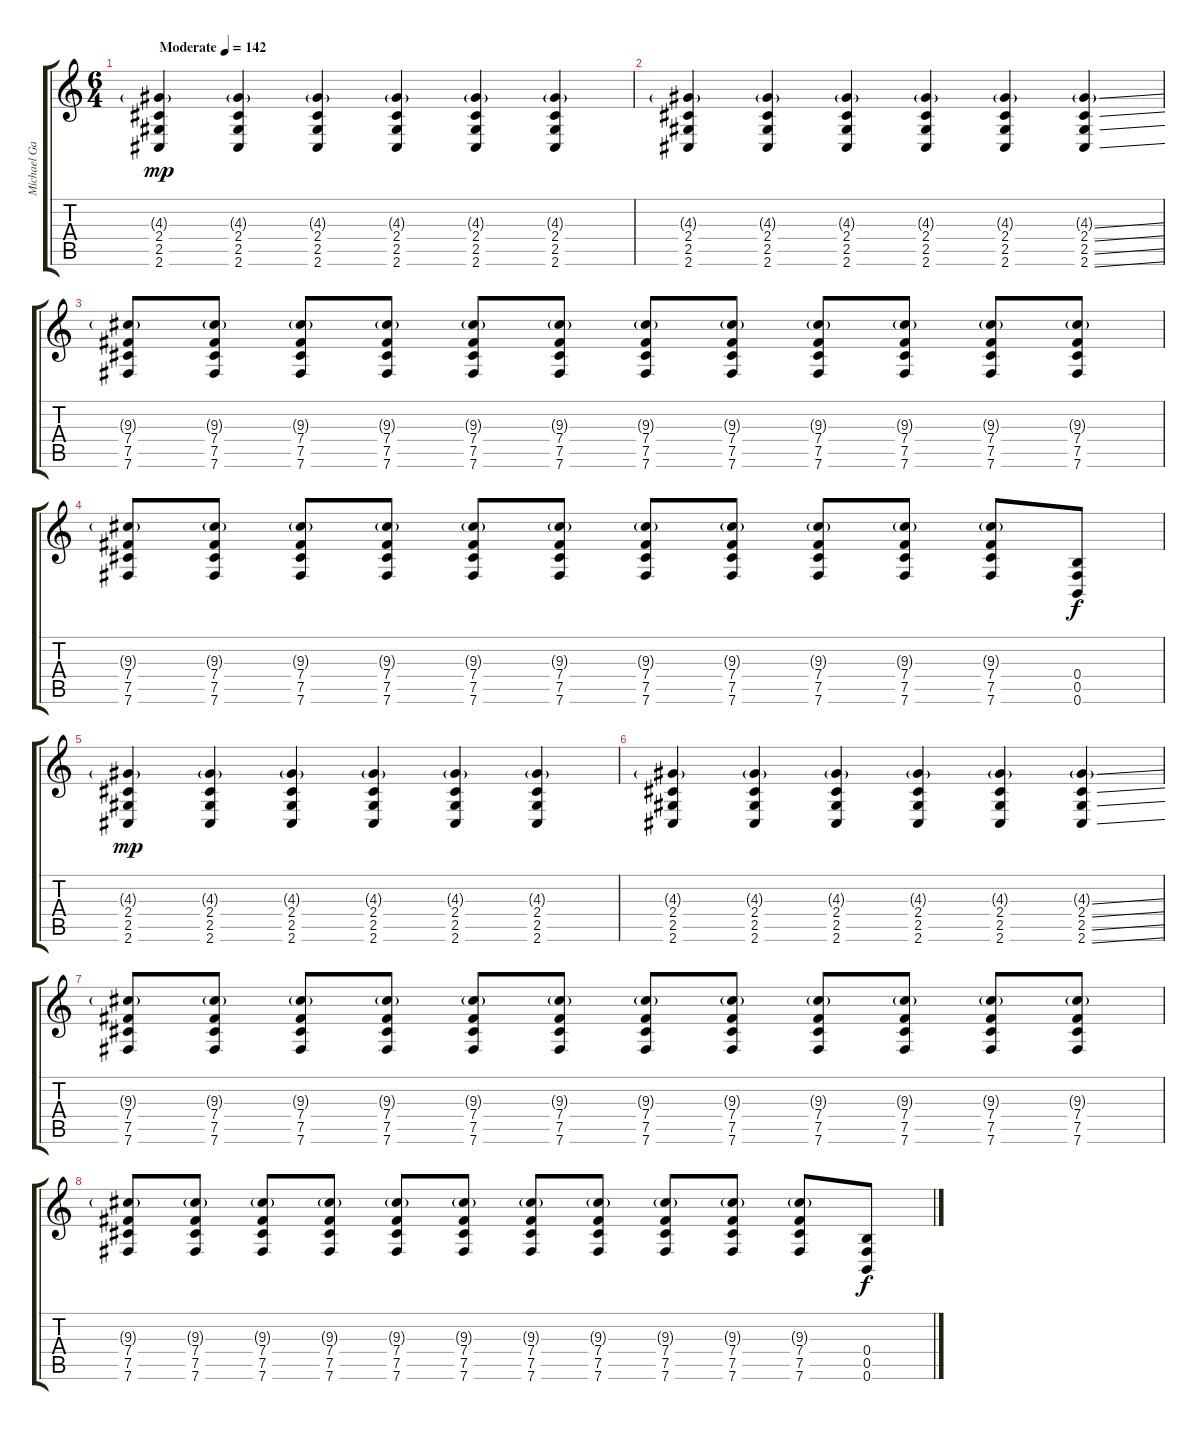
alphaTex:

\track ("Michael Gallagher" "Michael Ga") {instrument distortionguitar}
\staff {score tabs}
\tuning (Db4 Ab3 E3 B2 Gb2 B1) {hide}
\ts (6 4)
\tempo (142 "Moderate")
\clef g2
\ks c
(4.3{g} 2.4 2.5 2.6).4{dy mp instrument distortionguitar} (4.3{g} 2.4 2.5 2.6).4 (4.3{g} 2.4 2.5 2.6).4 (4.3{g} 2.4 2.5 2.6).4 (4.3{g} 2.4 2.5 2.6).4 (4.3{g} 2.4 2.5 2.6).4 |
(4.3{g} 2.4 2.5 2.6).4 (4.3{g} 2.4 2.5 2.6).4 (4.3{g} 2.4 2.5 2.6).4 (4.3{g} 2.4 2.5 2.6).4 (4.3{g} 2.4 2.5 2.6).4 (4.3{ss g} 2.4{ss} 2.5{ss} 2.6{ss}).4 |
(9.3{g} 7.4 7.5 7.6).8 (9.3{g} 7.4 7.5 7.6).8 (9.3{g} 7.4 7.5 7.6).8 (9.3{g} 7.4 7.5 7.6).8 (9.3{g} 7.4 7.5 7.6).8 (9.3{g} 7.4 7.5 7.6).8 (9.3{g} 7.4 7.5 7.6).8 (9.3{g} 7.4 7.5 7.6).8 (9.3{g} 7.4 7.5 7.6).8 (9.3{g} 7.4 7.5 7.6).8 (9.3{g} 7.4 7.5 7.6).8 (9.3{g} 7.4 7.5 7.6).8 |
(9.3{g} 7.4 7.5 7.6).8 (9.3{g} 7.4 7.5 7.6).8 (9.3{g} 7.4 7.5 7.6).8 (9.3{g} 7.4 7.5 7.6).8 (9.3{g} 7.4 7.5 7.6).8 (9.3{g} 7.4 7.5 7.6).8 (9.3{g} 7.4 7.5 7.6).8 (9.3{g} 7.4 7.5 7.6).8 (9.3{g} 7.4 7.5 7.6).8 (9.3{g} 7.4 7.5 7.6).8 (9.3{g} 7.4 7.5 7.6).8 (0.4 0.5 0.6).8{dy f} |
(4.3{g} 2.4 2.5 2.6).4{dy mp} (4.3{g} 2.4 2.5 2.6).4 (4.3{g} 2.4 2.5 2.6).4 (4.3{g} 2.4 2.5 2.6).4 (4.3{g} 2.4 2.5 2.6).4 (4.3{g} 2.4 2.5 2.6).4 |
(4.3{g} 2.4 2.5 2.6).4 (4.3{g} 2.4 2.5 2.6).4 (4.3{g} 2.4 2.5 2.6).4 (4.3{g} 2.4 2.5 2.6).4 (4.3{g} 2.4 2.5 2.6).4 (4.3{ss g} 2.4{ss} 2.5{ss} 2.6{ss}).4 |
(9.3{g} 7.4 7.5 7.6).8 (9.3{g} 7.4 7.5 7.6).8 (9.3{g} 7.4 7.5 7.6).8 (9.3{g} 7.4 7.5 7.6).8 (9.3{g} 7.4 7.5 7.6).8 (9.3{g} 7.4 7.5 7.6).8 (9.3{g} 7.4 7.5 7.6).8 (9.3{g} 7.4 7.5 7.6).8 (9.3{g} 7.4 7.5 7.6).8 (9.3{g} 7.4 7.5 7.6).8 (9.3{g} 7.4 7.5 7.6).8 (9.3{g} 7.4 7.5 7.6).8 |
(9.3{g} 7.4 7.5 7.6).8 (9.3{g} 7.4 7.5 7.6).8 (9.3{g} 7.4 7.5 7.6).8 (9.3{g} 7.4 7.5 7.6).8 (9.3{g} 7.4 7.5 7.6).8 (9.3{g} 7.4 7.5 7.6).8 (9.3{g} 7.4 7.5 7.6).8 (9.3{g} 7.4 7.5 7.6).8 (9.3{g} 7.4 7.5 7.6).8 (9.3{g} 7.4 7.5 7.6).8 (9.3{g} 7.4 7.5 7.6).8 (0.4 0.5 0.6).8{dy f}
